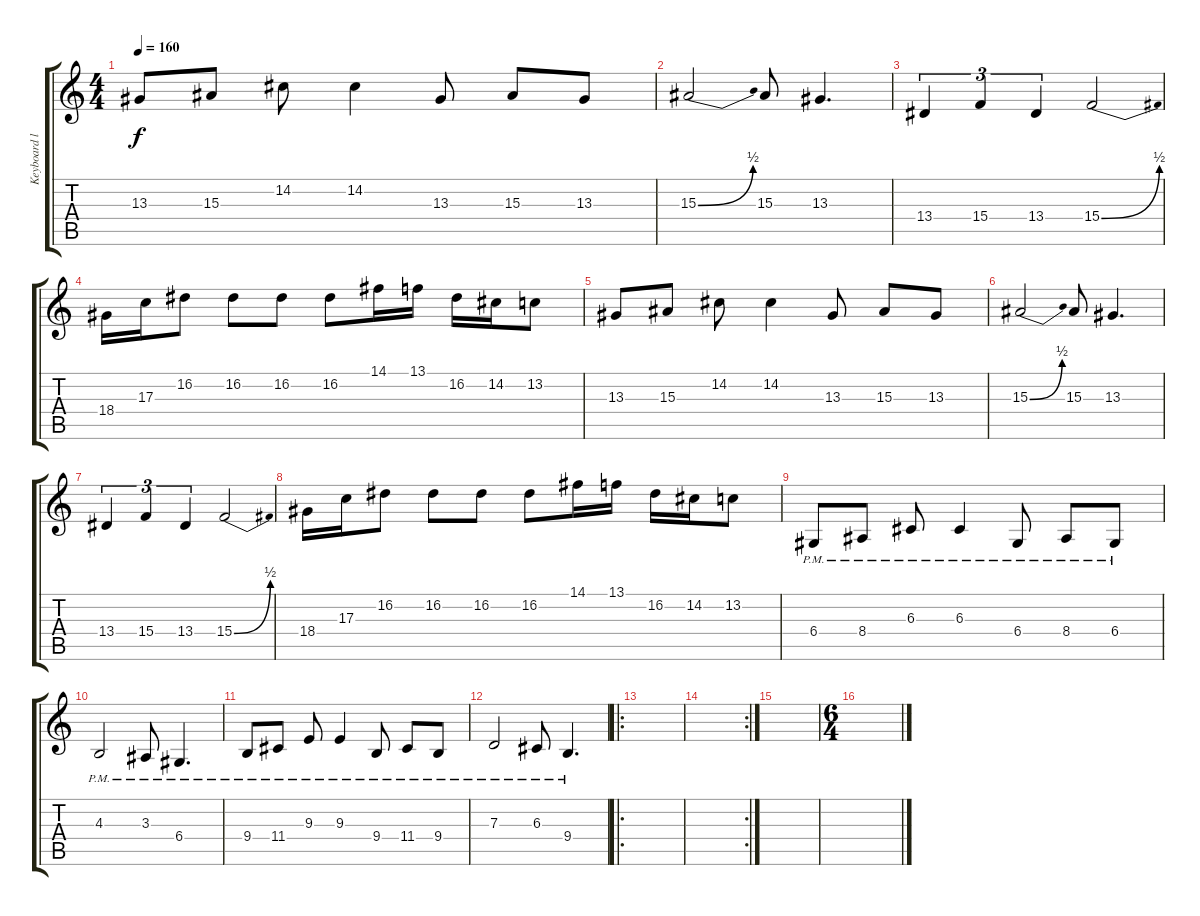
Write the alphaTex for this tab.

\track ("Keyboard lead" "Keyboard l") {instrument lead1square}
\staff {score tabs}
\tuning (E4 B3 G3 D3 A2 E2) {hide}
\ts (4 4)
\tempo 160
\clef g2
\ks c
13.3.8{dy f volume 13 instrument stringensemble1} 15.3.8 14.2.8 14.2.4 13.3.8 15.3.8 13.3.8 |
15.3{be (bend 0 0 60 2)}.2 15.3.8 13.3.4{d} |
13.4.4{tu (3 2)} 15.4.4{tu (3 2)} 13.4.4{tu (3 2)} 15.4{be (bend 0 0 60 2)}.2 |
18.4.16 17.3.16 16.2.8 16.2.8 16.2.8 16.2.8 14.1.16 13.1.16 16.2.16 14.2.16 13.2.8 |
13.3.8 15.3.8 14.2.8 14.2.4 13.3.8 15.3.8 13.3.8 |
15.3{be (bend 0 0 60 2)}.2 15.3.8 13.3.4{d} |
13.4.4{tu (3 2)} 15.4.4{tu (3 2)} 13.4.4{tu (3 2)} 15.4{be (bend 0 0 60 2)}.2 |
18.4.16 17.3.16 16.2.8 16.2.8 16.2.8 16.2.8 14.1.16 13.1.16 16.2.16 14.2.16 13.2.8 |
6.4{pm}.8{volume 13 instrument lead2sawtooth} 8.4{pm}.8 6.3{pm}.8 6.3{pm}.4 6.4{pm}.8 8.4{pm}.8 6.4{pm}.8 |
4.3{pm}.2 3.3{pm}.8 6.4{pm}.4{d} |
9.4{pm}.8 11.4{pm}.8 9.3{pm}.8 9.3{pm}.4 9.4{pm}.8 11.4{pm}.8 9.4{pm}.8 |
7.3{pm}.2 6.3{pm}.8 9.4{pm}.4{d} |
\ro
|
\rc 2
|
|
\ts (6 4)
